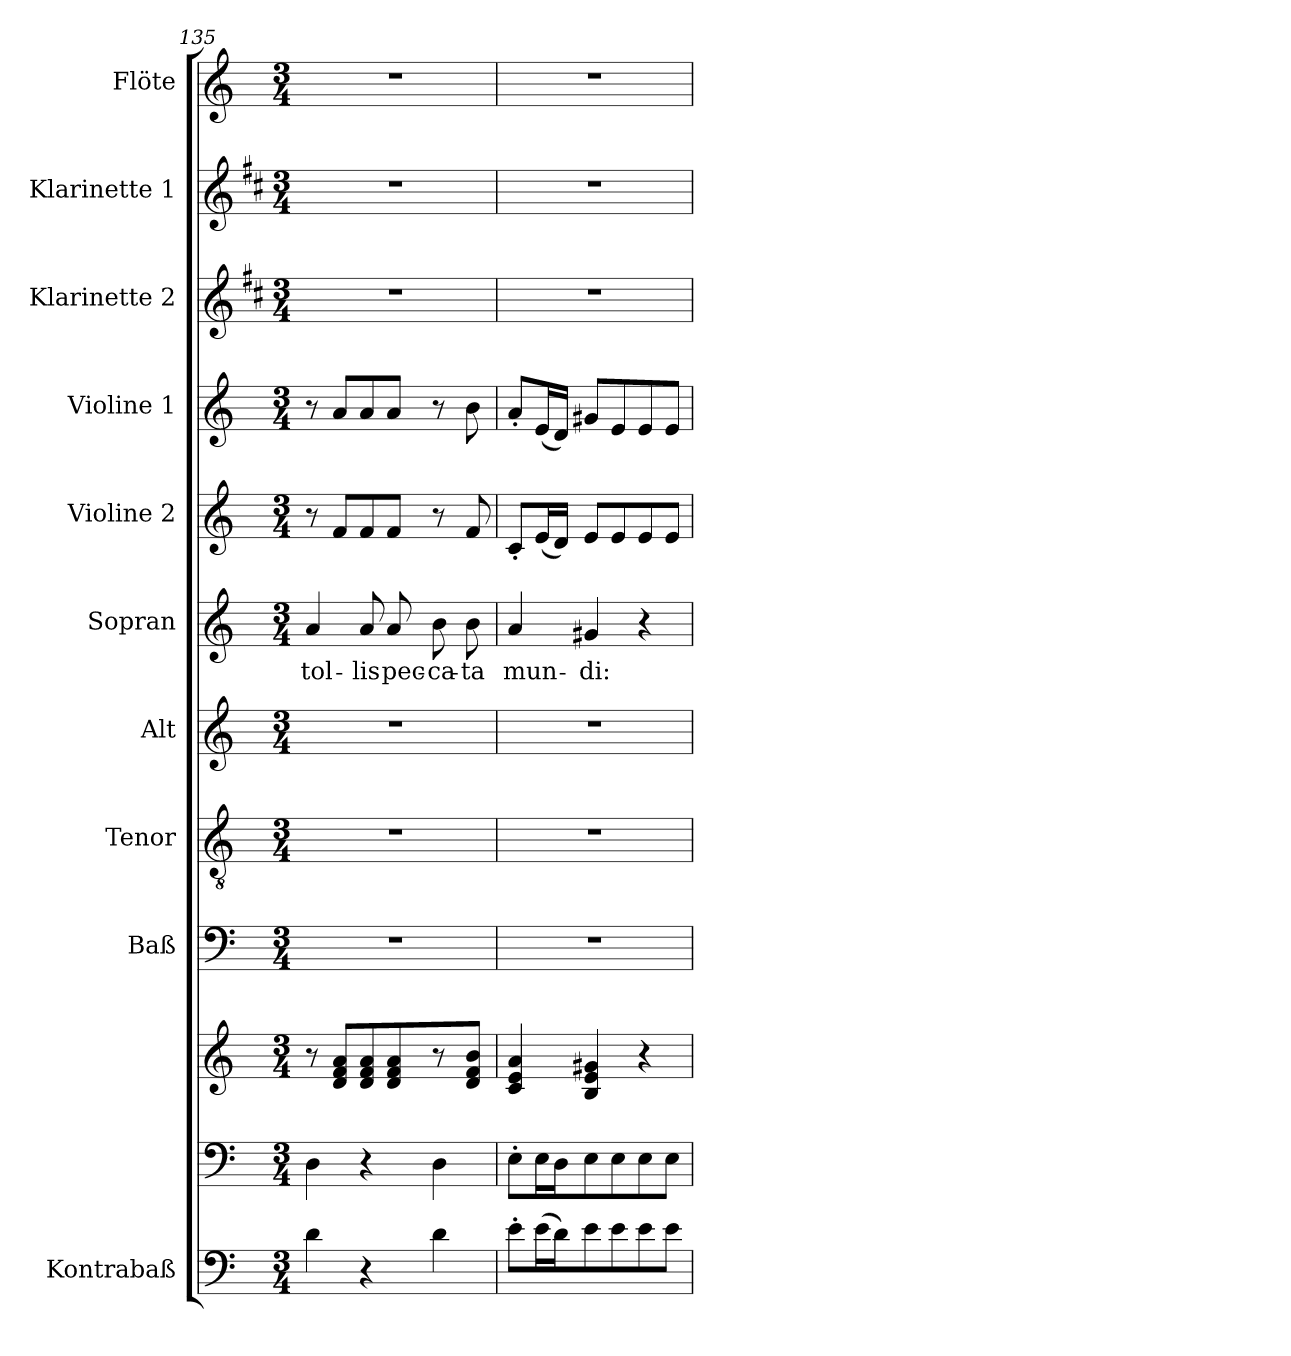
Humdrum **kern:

**kern	**kern	**kern	**kern	**kern	**kern	**kern	**text	**kern	**kern	**kern	**kern	**kern
*part11	*part10	*part10	*part9	*part8	*part7	*part6	*part6	*part5	*part4	*part3	*part2	*part1
*staff12	*staff11	*staff10	*staff9	*staff8	*staff7	*staff6	*staff6	*staff5	*staff4	*staff3	*staff2	*staff1
*I"Kontrabaß	*	*	*I"Baß	*I"Tenor	*I"Alt	*I"Sopran	*	*I"Violine 2	*I"Violine 1	*I"Klarinette 2	*I"Klarinette 1	*I"Flöte
*	*	*	*	*	*	*	*	*I'Vln	*I'Vln	*	*	*I'Fl
*clefF4	*clefF4	*clefG2	*clefF4	*clefGv2	*clefG2	*clefG2	*	*clefG2	*clefG2	*clefG2	*clefG2	*clefG2
*ITrd7c12	*	*	*	*	*	*	*	*	*	*ITrd1c2	*ITrd1c2	*
*k[]	*k[]	*k[]	*k[]	*k[]	*k[]	*k[]	*	*k[]	*k[]	*k[]	*k[]	*k[]
*C:	*C:	*C:	*C:	*C:	*C:	*C:	*	*C:	*C:	*C:	*C:	*C:
*M3/4	*M3/4	*M3/4	*M3/4	*M3/4	*M3/4	*M3/4	*	*M3/4	*M3/4	*M3/4	*M3/4	*M3/4
=135	=135	=135	=135	=135	=135	=135	=135	=135	=135	=135	=135	=135
!	!	!	!	!	!	!	!LO:LY:b	!	!	!	!	!
4D\	4D\	8r	2.r	2.r	2.r	4a/	tol-	8r	8r	2.r	2.r	2.r
.	.	8d/ 8f/ 8a/L	.	.	.	.	.	8f/L	8a/L	.	.	.
!	!	!	!	!	!	!	!LO:LY:b	!	!	!	!	!
4r	4r	8d/ 8f/ 8a/	.	.	.	8a/	-lis	8f/	8a/	.	.	.
!	!	!	!	!	!	!	!LO:LY:b	!	!	!	!	!
.	.	8d/ 8f/ 8a/	.	.	.	8a/	pec-	8f/J	8a/J	.	.	.
!	!	!	!	!	!	!	!LO:LY:b	!	!	!	!	!
4D\	4D\	8r	.	.	.	8b\	-ca-	8r	8r	.	.	.
!	!	!	!	!	!	!	!LO:LY:b	!	!	!	!	!
.	.	8d/ 8f/ 8b/J	.	.	.	8b\	-ta	8f/	8b\	.	.	.
=136	=136	=136	=136	=136	=136	=136	=136	=136	=136	=136	=136	=136
!	!	!	!	!	!	!	!LO:LY:b	!	!	!	!	!
8E'>\L	8E'>\L	4c/ 4e/ 4a/	2.r	2.r	2.r	4a/	mun-	8c'</L	8a'</L	2.r	2.r	2.r
(>16E\L	16E\L	.	.	.	.	.	.	(<16e/L	(<16e/L	.	.	.
16D\J)	16D\J	.	.	.	.	.	.	16d/JJ)	16d/JJ)	.	.	.
!	!	!	!	!	!	!	!LO:LY:b	!	!	!	!	!
8E\	8E\	4B/ 4e/ 4g#X/	.	.	.	4g#X/	-di:	8e/L	8g#X/L	.	.	.
8E\	8E\	.	.	.	.	.	.	8e/	8e/	.	.	.
8E\	8E\	4r	.	.	.	4r	.	8e/	8e/	.	.	.
8E\J	8E\J	.	.	.	.	.	.	8e/J	8e/J	.	.	.
=	=	=	=	=	=	=	=	=	=	=	=	=
*-	*-	*-	*-	*-	*-	*-	*-	*-	*-	*-	*-	*-
